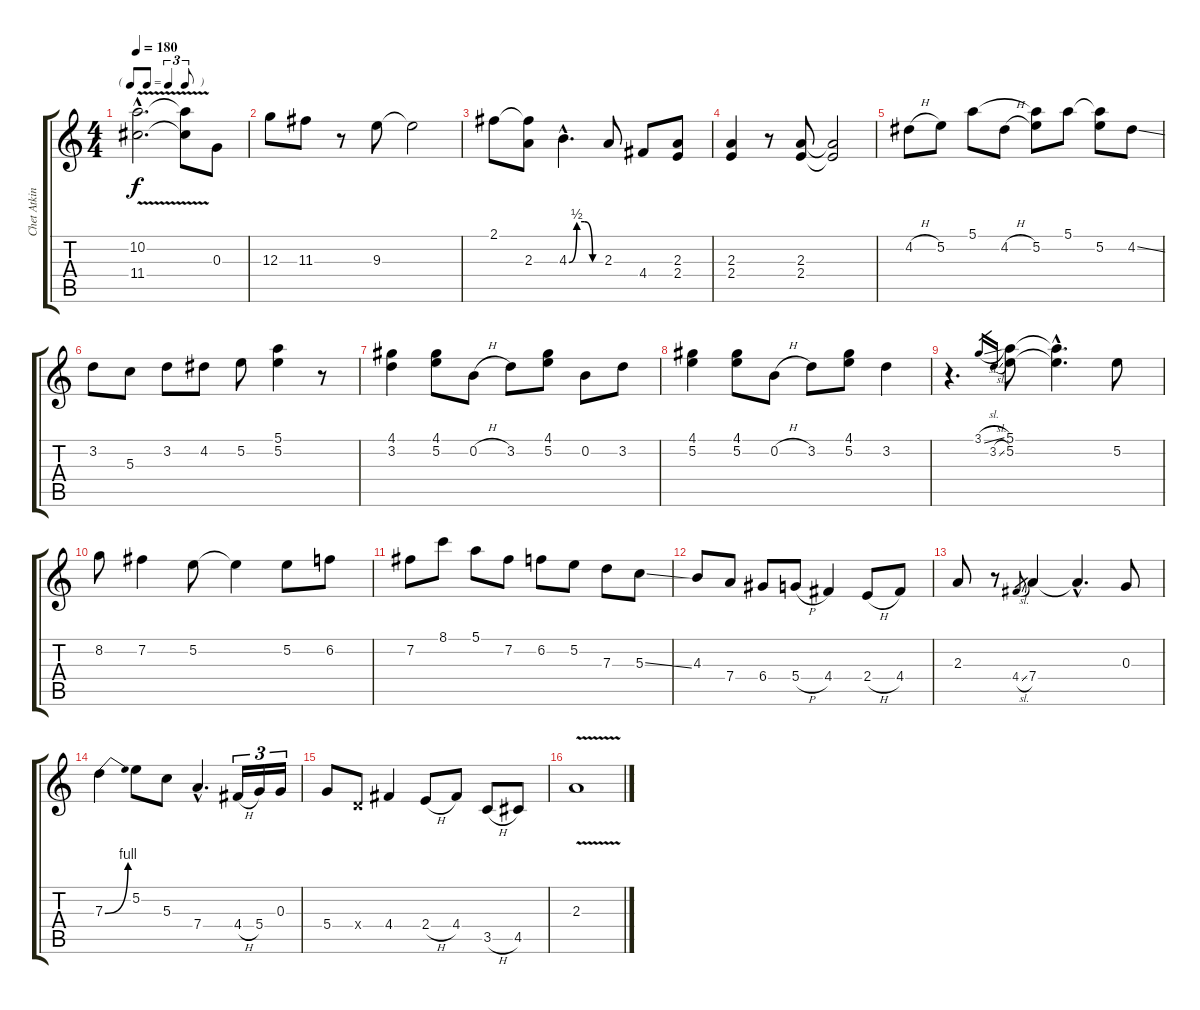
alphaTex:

\track ("Chet Atkins" "Chet Atkin") {instrument electricguitarjazz}
\staff {score tabs}
\tuning (E4 B3 G3 D3 A2 E2) {hide}
\ts (4 4)
\tf triplet8th
\tempo 180
\clef g2
\ks c
(10.2{hac} 11.4{v hac}).2{d dy f} (10.2{t} 11.4{t}).8 0.3.8 |
12.3.8 11.3.8 r.8 9.3.8 9.3{t}.2 |
2.1.8 (2.1{t} 2.3).8 4.3{be (custom 0 0 15 2 30 2 45 0 60 0) hac}.4{d} 2.3.8 4.4.8 (2.3 2.4).8 |
(2.3 2.4).4 r.8 (2.3 2.4).8 (2.3{t} 2.4{t}).2 |
4.2{h}.8 5.2.8 5.1.8 4.2{h}.8 (5.1{t} 5.2).8 5.1.8 (5.1{t} 5.2).8 4.2{ss}.8 |
3.2.8 5.3.8 3.2.8 4.2.8 5.2.8 (5.1 5.2).4 r.8 |
(4.1 3.2).4 (4.1 5.2).8 0.2{h}.8 3.2.8 (4.1 5.2).8 0.2.8 3.2.8 |
(4.1 5.2).4 (4.1 5.2).8 0.2{h}.8 3.2.8 (4.1 5.2).8 3.2.4 |
r.4{d} 3.1{sl}.16{gr} 3.2{sl}.16{gr} (5.1 5.2).8 (5.1{hac t} 5.2{hac t}).4{d} 5.2.8 |
8.2.8 7.2.4 5.2.8 5.2{t}.4 5.2.8 6.2.8 |
7.2.8 8.1.8 5.1.8 7.2.8 6.2.8 5.2.8 7.3.8 5.3{ss}.8 |
4.3.8 7.4.8 6.4.8 5.4{h}.8 4.4.4 2.4{h}.8 4.4.8 |
2.3.8 r.8 4.4{sl}.8{gr} 7.4.4 7.4{hac t}.4{d} 0.3.8 |
7.3{be (bend 0 0 60 4)}.4 5.2.8 5.3.8 7.4{hac}.4{d} 4.4{h}.16{tu (3 2)} 5.4.16{tu (3 2)} 0.3.16{tu (3 2)} |
5.4.8 0.4{x}.8 4.4.4 2.4{h}.8 4.4.8 3.5{h}.8 4.5.8 |
2.3{v}.1
